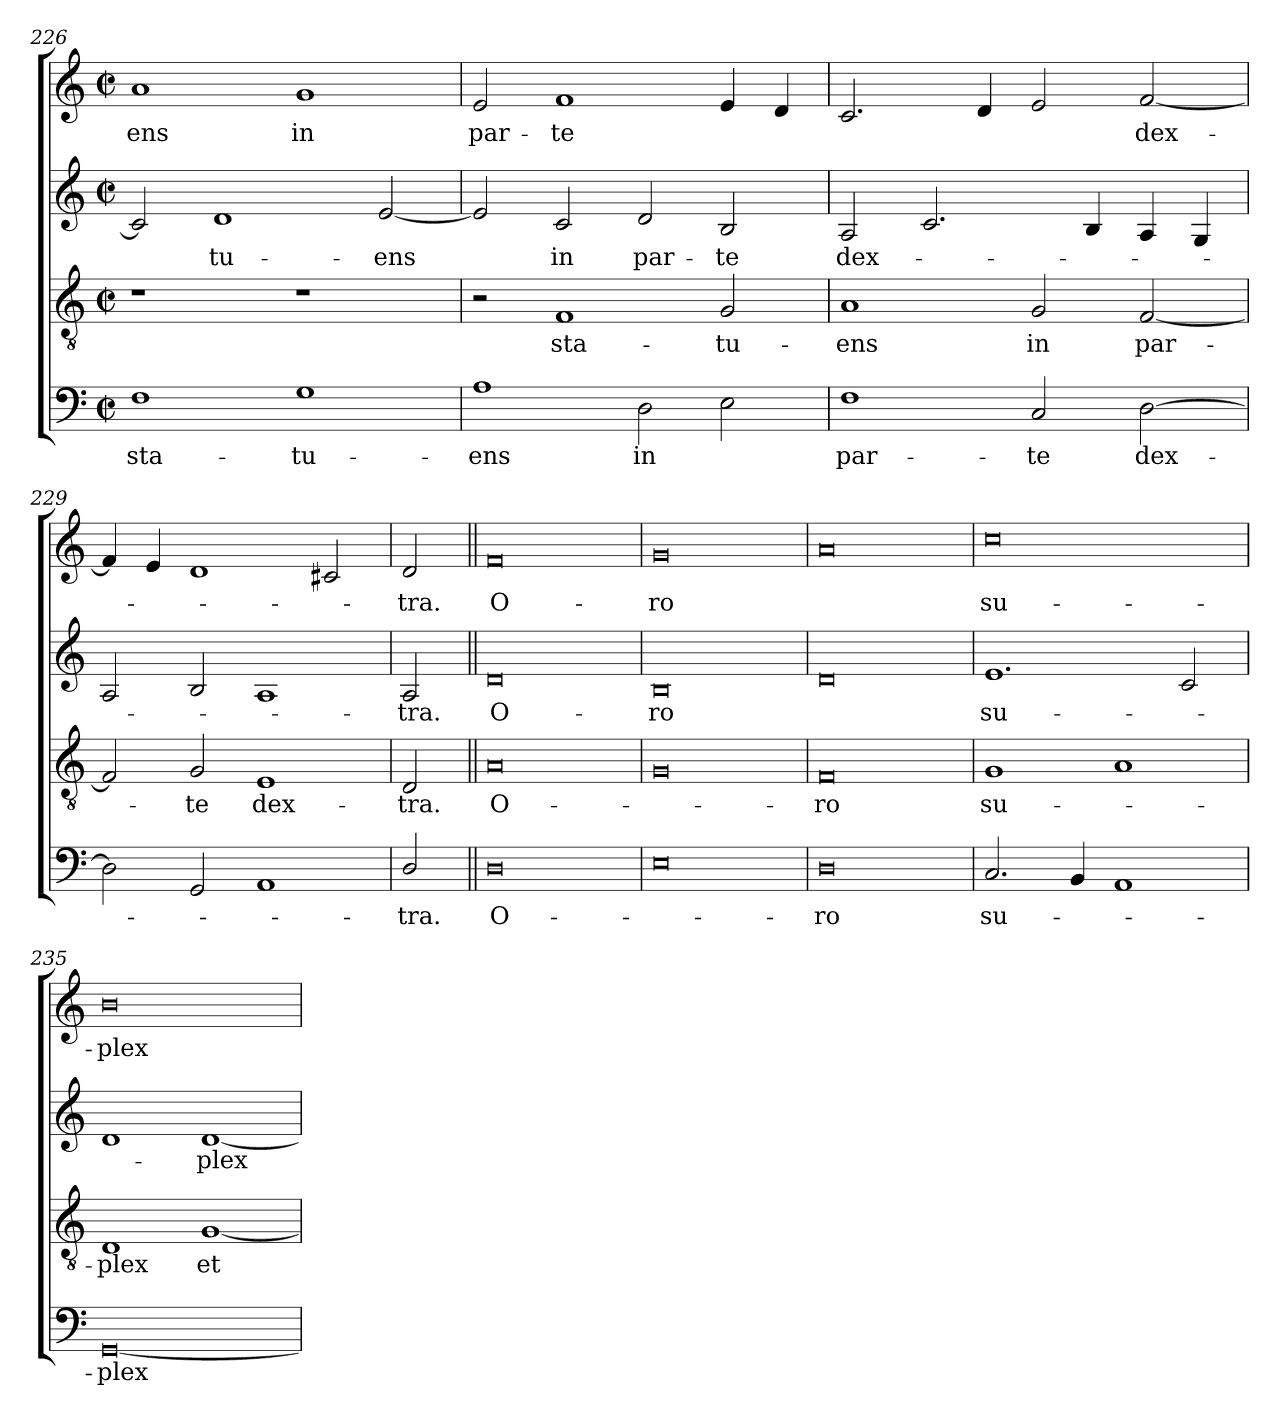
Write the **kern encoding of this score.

**kern	**text	**kern	**text	**kern	**text	**kern	**text
*part4	*part4	*part3	*part3	*part2	*part2	*part1	*part1
*staff4	*staff4	*staff3	*staff3	*staff2	*staff2	*staff1	*staff1
*clefF4	*	*clefGv2	*	*clefG2	*	*clefG2	*
*k[]	*	*k[]	*	*k[]	*	*k[]	*
*C:	*	*C:	*	*C:	*	*C:	*
*M2/2	*	*M2/2	*	*M2/2	*	*M2/2	*
*met(c|)	*	*met(c|)	*	*met(c|)	*	*met(c|)	*
=226	=226	=226	=226	=226	=226	=226	=226
!	!LO:LY:b	!	!	!	!	!	!LO:LY:b
1F	sta-	1r	.	2c/]	.	1a	-ens
!	!	!	!	!	!LO:LY:b	!	!
.	.	.	.	1d	-tu-	.	.
!	!LO:LY:b	!	!	!	!	!	!LO:LY:b
1G	-tu-	1r	.	.	.	1g	in
!	!	!	!	!	!LO:LY:b	!	!
.	.	.	.	[2e/	-ens	.	.
=227	=227	=227	=227	=227	=227	=227	=227
!	!LO:LY:b	!	!	!	!	!	!LO:LY:b
1A	-ens	2r	.	2e/]	.	2e/	par-
!	!	!	!LO:LY:b	!	!LO:LY:b	!	!LO:LY:b
.	.	1F	sta-	2c/	in	1f	-te
!	!LO:LY:b	!	!	!	!LO:LY:b	!	!
2D\	in	.	.	2d/	par-	.	.
!	!	!	!LO:LY:b	!	!LO:LY:b	!	!
2E\	.	2G/	-tu-	2B/	-te	4e/	.
.	.	.	.	.	.	4d/	.
=228	=228	=228	=228	=228	=228	=228	=228
!	!LO:LY:b	!	!LO:LY:b	!	!LO:LY:b	!	!
1F	par-	1A	-ens	2A/	dex-	2.c/	.
.	.	.	.	2.c/	.	.	.
.	.	.	.	.	.	4d/	.
!	!LO:LY:b	!	!LO:LY:b	!	!	!	!
2C/	-te	2G/	in	.	.	2e/	.
.	.	.	.	4B/	.	.	.
!	!LO:LY:b	!	!LO:LY:b	!	!	!	!LO:LY:b
[2D\	dex-	[2F/	par-	4A/	.	[2f/	dex-
.	.	.	.	4G/	.	.	.
=229	=229	=229	=229	=229	=229	=229	=229
2D\]	.	2F/]	.	2A/	.	4f/]	.
.	.	.	.	.	.	4e/	.
!	!	!	!LO:LY:b	!	!	!	!
2GG/	.	2G/	-te	2B/	.	1d	.
!	!	!	!LO:LY:b	!	!	!	!
1AA	.	1E	dex-	1A	.	.	.
.	.	.	.	.	.	2c#X/	.
=230	=230	=230	=230	=230	=230	=230	=230
!	!LO:LY:b	!	!LO:LY:b	!	!LO:LY:b	!	!LO:LY:b
2D/	-tra.	2D/	-tra.	2A/	-tra.	2d/	-tra.
!!LO:PB:g=z
=231||	=231||	=231||	=231||	=231||	=231||	=231||	=231||
!	!LO:LY:b	!	!LO:LY:b	!	!LO:LY:b	!	!LO:LY:b
0D	O-	0A	O-	0d	O-	0f	O-
=232	=232	=232	=232	=232	=232	=232	=232
!	!	!	!	!	!LO:LY:b	!	!LO:LY:b
0E	.	0G	.	0B	-ro	0g	-ro
=233	=233	=233	=233	=233	=233	=233	=233
!	!LO:LY:b	!	!LO:LY:b	!	!	!	!
0D	-ro	0F	-ro	0d	.	0a	.
=234	=234	=234	=234	=234	=234	=234	=234
!	!LO:LY:b	!	!LO:LY:b	!	!LO:LY:b	!	!LO:LY:b
2.C/	su-	1G	su-	1.e	su-	0cc	su-
4BB/	.	.	.	.	.	.	.
1AA	.	1A	.	.	.	.	.
.	.	.	.	2c/	.	.	.
=235	=235	=235	=235	=235	=235	=235	=235
!	!LO:LY:b	!	!LO:LY:b	!	!	!	!LO:LY:b
[0GG	-plex	1D	-plex	1d	.	0b	-plex
!	!	!	!LO:LY:b	!	!LO:LY:b	!	!
.	.	[1G	et	[1d	-plex	.	.
=	=	=	=	=	=	=	=
*-	*-	*-	*-	*-	*-	*-	*-
